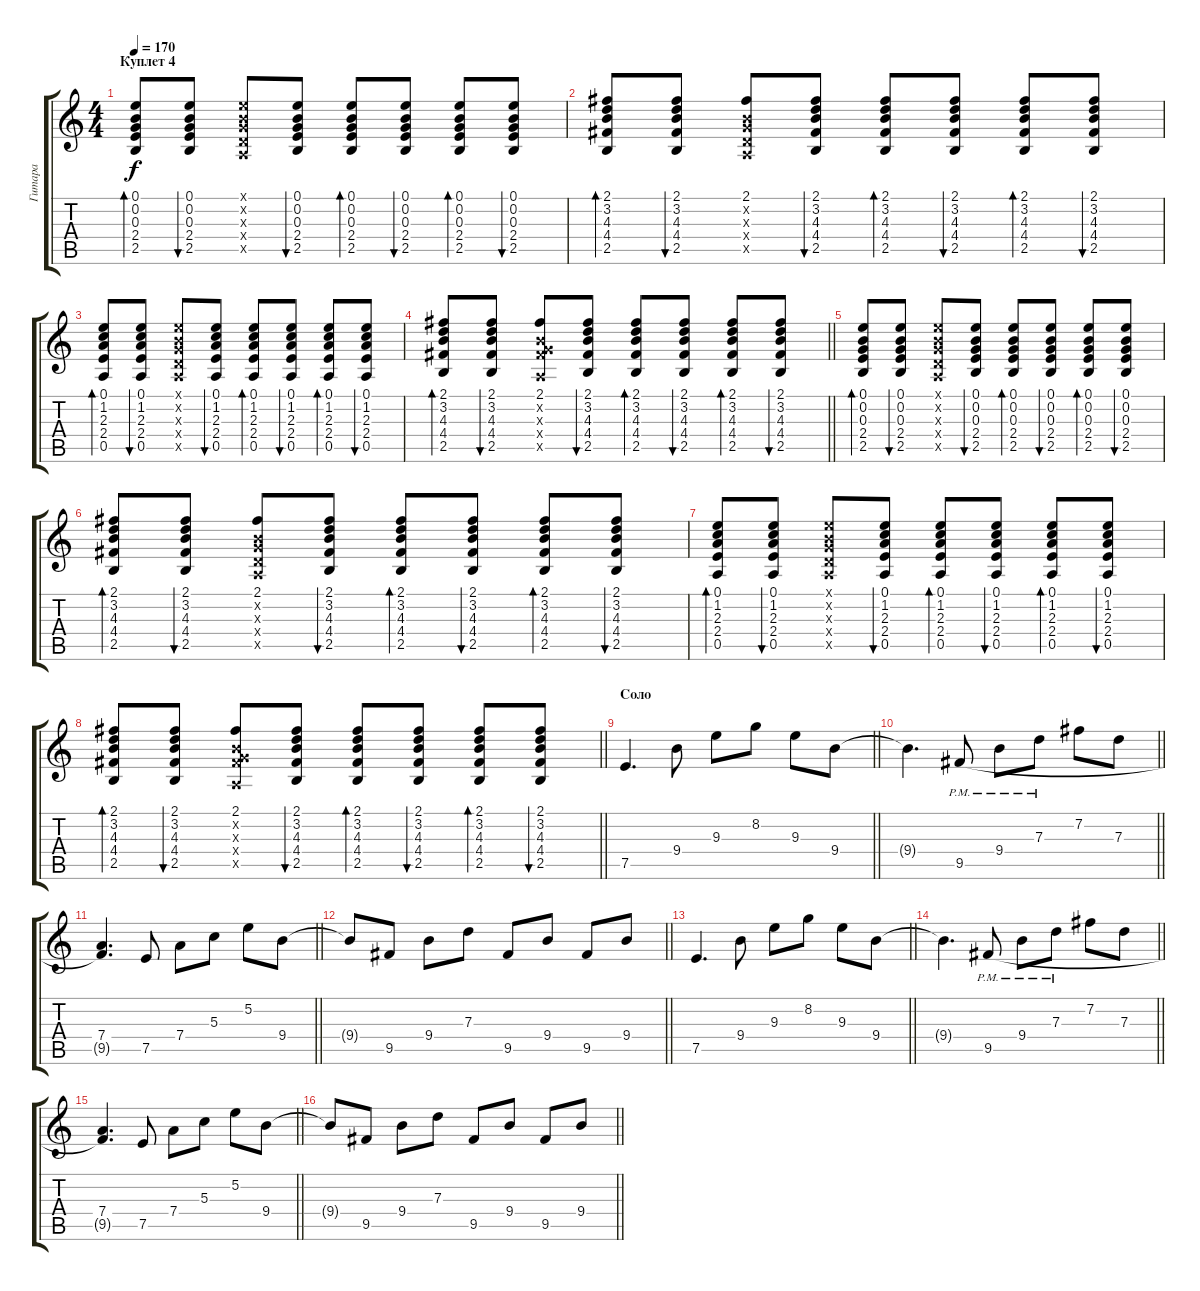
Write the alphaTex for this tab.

\track ("Гитара" "Гитара") {instrument overdrivenguitar}
\staff {score tabs}
\tuning (E4 B3 G3 D3 A2 E2) {hide}
\ts (4 4)
\section ("" "Куплет 4")
\tempo 170
\clef g2
\ks c
(0.1 0.2 0.3 2.4 2.5).8{bd 60 dy f volume 13 instrument overdrivenguitar} (0.1 0.2 0.3 2.4 2.5).8{bu 60} (0.1{x} 0.2{x} 0.3{x} 0.4{x} 0.5{x}).8 (0.1 0.2 0.3 2.4 2.5).8{bu 60} (0.1 0.2 0.3 2.4 2.5).8{bd 60} (0.1 0.2 0.3 2.4 2.5).8{bu 60} (0.1 0.2 0.3 2.4 2.5).8{bd 60} (0.1 0.2 0.3 2.4 2.5).8{bu 60} |
(2.1 3.2 4.3 4.4 2.5).8{bd 60} (2.1 3.2 4.3 4.4 2.5).8{bu 60} (2.1 0.2{x} 0.3{x} 0.4{x} 0.5{x}).8 (2.1 3.2 4.3 4.4 2.5).8{bu 60} (2.1 3.2 4.3 4.4 2.5).8{bd 60} (2.1 3.2 4.3 4.4 2.5).8{bu 60} (2.1 3.2 4.3 4.4 2.5).8{bd 60} (2.1 3.2 4.3 4.4 2.5).8{bu 60} |
(0.1 1.2 2.3 2.4 0.5).8{bd 60} (0.1 1.2 2.3 2.4 0.5).8{bu 60} (0.1{x} 0.2{x} 0.3{x} 0.4{x} 0.5{x}).8 (0.1 1.2 2.3 2.4 0.5).8{bu 60} (0.1 1.2 2.3 2.4 0.5).8{bd 60} (0.1 1.2 2.3 2.4 0.5).8{bu 60} (0.1 1.2 2.3 2.4 0.5).8{bd 60} (0.1 1.2 2.3 2.4 0.5).8{bu 60} |
\barLineRight lightlight
(2.1 3.2 4.3 4.4 2.5).8{bd 60} (2.1 3.2 4.3 4.4 2.5).8{bu 60} (2.1 0.2{x} 0.3{x} 4.4{x} 0.5{x}).8 (2.1 3.2 4.3 4.4 2.5).8{bu 60} (2.1 3.2 4.3 4.4 2.5).8{bd 60} (2.1 3.2 4.3 4.4 2.5).8{bu 60} (2.1 3.2 4.3 4.4 2.5).8{bd 60} (2.1 3.2 4.3 4.4 2.5).8{bu 60} |
(0.1 0.2 0.3 2.4 2.5).8{bd 60} (0.1 0.2 0.3 2.4 2.5).8{bu 60} (0.1{x} 0.2{x} 0.3{x} 0.4{x} 0.5{x}).8 (0.1 0.2 0.3 2.4 2.5).8{bu 60} (0.1 0.2 0.3 2.4 2.5).8{bd 60} (0.1 0.2 0.3 2.4 2.5).8{bu 60} (0.1 0.2 0.3 2.4 2.5).8{bd 60} (0.1 0.2 0.3 2.4 2.5).8{bu 60} |
(2.1 3.2 4.3 4.4 2.5).8{bd 60} (2.1 3.2 4.3 4.4 2.5).8{bu 60} (2.1 0.2{x} 0.3{x} 0.4{x} 0.5{x}).8 (2.1 3.2 4.3 4.4 2.5).8{bu 60} (2.1 3.2 4.3 4.4 2.5).8{bd 60} (2.1 3.2 4.3 4.4 2.5).8{bu 60} (2.1 3.2 4.3 4.4 2.5).8{bd 60} (2.1 3.2 4.3 4.4 2.5).8{bu 60} |
(0.1 1.2 2.3 2.4 0.5).8{bd 60} (0.1 1.2 2.3 2.4 0.5).8{bu 60} (0.1{x} 0.2{x} 0.3{x} 0.4{x} 0.5{x}).8 (0.1 1.2 2.3 2.4 0.5).8{bu 60} (0.1 1.2 2.3 2.4 0.5).8{bd 60} (0.1 1.2 2.3 2.4 0.5).8{bu 60} (0.1 1.2 2.3 2.4 0.5).8{bd 60} (0.1 1.2 2.3 2.4 0.5).8{bu 60} |
\barLineRight lightlight
(2.1 3.2 4.3 4.4 2.5).8{bd 60} (2.1 3.2 4.3 4.4 2.5).8{bu 60} (2.1 0.2{x} 0.3{x} 4.4{x} 0.5{x}).8 (2.1 3.2 4.3 4.4 2.5).8{bu 60} (2.1 3.2 4.3 4.4 2.5).8{bd 60} (2.1 3.2 4.3 4.4 2.5).8{bu 60} (2.1 3.2 4.3 4.4 2.5).8{bd 60} (2.1 3.2 4.3 4.4 2.5).8{bu 60} |
\section ("" "Соло")
\barLineRight lightlight
7.5.4{d instrument distortionguitar} 9.4.8 9.3.8 8.2.8 9.3.8 9.4.8 |
\barLineRight lightlight
9.4{t}.4{d} 9.5{pm}.8 9.4{pm}.8 7.3{pm}.8 7.2.8 7.3.8 |
\barLineRight lightlight
(7.4 9.5{t}).4{d} 7.5.8 7.4.8 5.3.8 5.2.8 9.4.8 |
\barLineRight lightlight
9.4{t}.8 9.5.8 9.4.8 7.3.8 9.5.8 9.4.8 9.5.8 9.4.8 |
\barLineRight lightlight
7.5.4{d instrument distortionguitar} 9.4.8 9.3.8 8.2.8 9.3.8 9.4.8 |
\barLineRight lightlight
9.4{t}.4{d} 9.5{pm}.8 9.4{pm}.8 7.3{pm}.8 7.2.8 7.3.8 |
\barLineRight lightlight
(7.4 9.5{t}).4{d} 7.5.8 7.4.8 5.3.8 5.2.8 9.4.8 |
\barLineRight lightlight
9.4{t}.8 9.5.8 9.4.8 7.3.8 9.5.8 9.4.8 9.5.8 9.4.8
